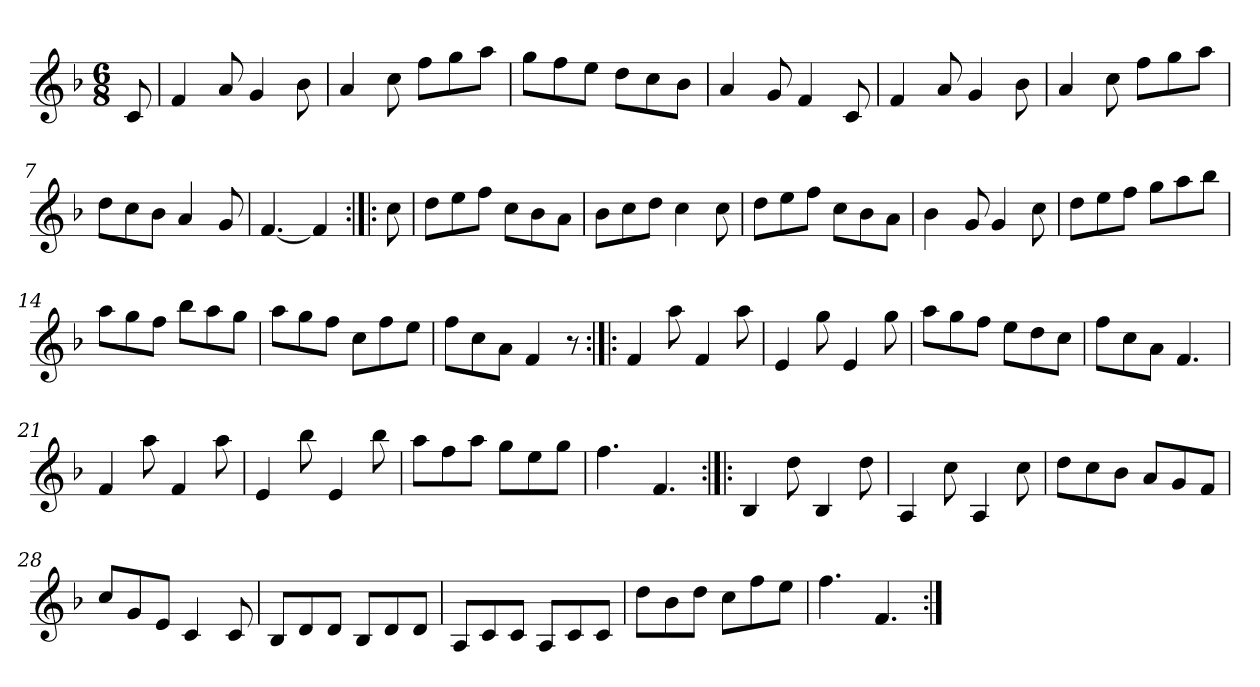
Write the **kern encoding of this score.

**kern
*part1
*staff1
*clefG2
*k[b-]
*F:
*M6/8
*MM120
=
8c
=1
4f
8a
4g
8b-
=2
4a
8cc
8ff\L
8gg\
8aa\J
=3
8gg\L
8ff\
8ee\J
8dd\L
8cc\
8b-\J
=4
4a
8g
4f
8c
=5
4f
8a
4g
8b-
=6
4a
8cc
8ff\L
8gg\
8aa\J
=7
8dd\L
8cc\
8b-\J
4a
8g
=8
[4.f
4f]
=:|!|:
8cc
=9
8dd\L
8ee\
8ff\J
8cc\L
8b-\
8a\J
=10
8b-\L
8cc\
8dd\J
4cc
8cc
=11
8dd\L
8ee\
8ff\J
8cc\L
8b-\
8a\J
=12
4b-
8g
4g
8cc
=13
8dd\L
8ee\
8ff\J
8gg\L
8aa\
8bb-\J
=14
8aa\L
8gg\
8ff\J
8bb-\L
8aa\
8gg\J
=15
8aa\L
8gg\
8ff\J
8cc\L
8ff\
8ee\J
=16
8ff\L
8cc\
8a\J
4f
8r
=17:|!|:
4f
8aa
4f
8aa
=18
4e
8gg
4e
8gg
=19
8aa\L
8gg\
8ff\J
8ee\L
8dd\
8cc\J
=20
8ff\L
8cc\
8a\J
4.f
=21
4f
8aa
4f
8aa
=22
4e
8bb-
4e
8bb-
=23
8aa\L
8ff\
8aa\J
8gg\L
8ee\
8gg\J
=24
4.ff
4.f
=25:|!|:
4B-
8dd
4B-
8dd
=26
4A
8cc
4A
8cc
=27
8dd\L
8cc\
8b-\J
8a/L
8g/
8f/J
=28
8cc/L
8g/
8e/J
4c
8c
=29
8B-/L
8d/
8d/J
8B-/L
8d/
8d/J
=30
8A/L
8c/
8c/J
8A/L
8c/
8c/J
=31
8dd\L
8b-\
8dd\J
8cc\L
8ff\
8ee\J
=32
4.ff
4.f
=:|!
*-
